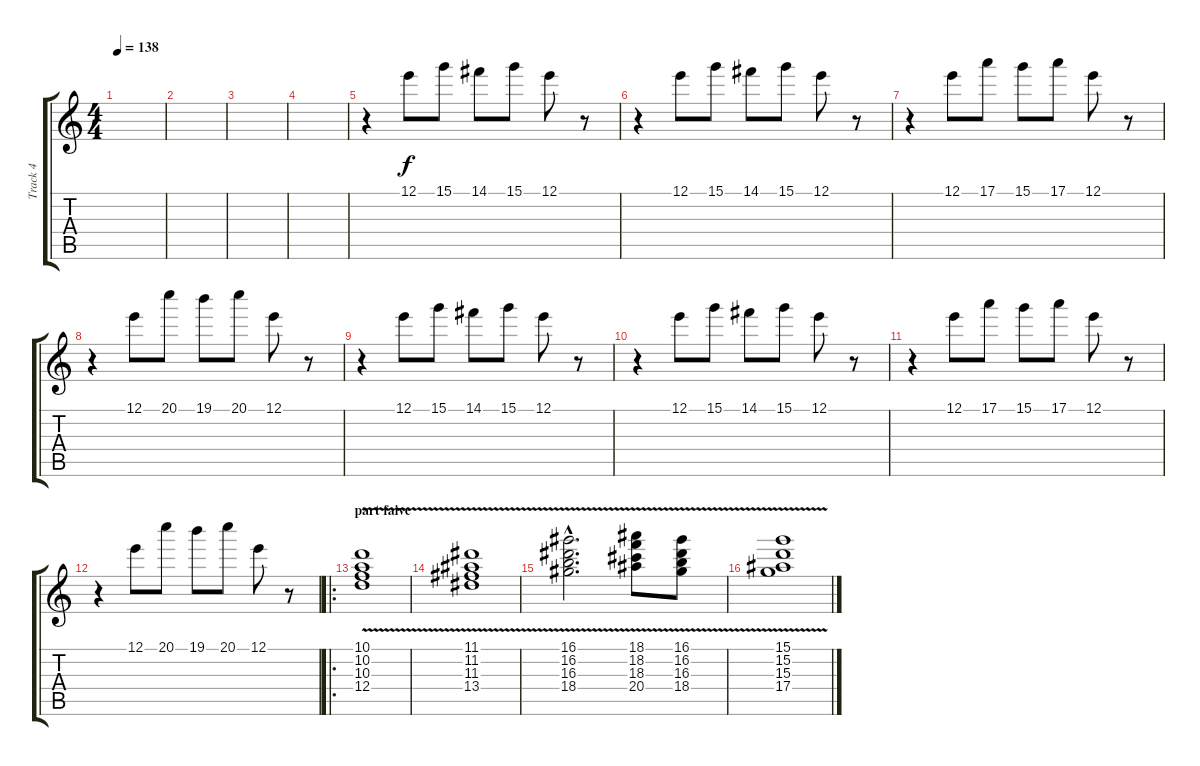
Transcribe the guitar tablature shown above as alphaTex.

\track ("Track 4" "Track 4") {instrument voiceoohs}
\staff {score tabs}
\tuning (E5 B4 G4 D4 A3 E3) {hide}
\ts (4 4)
\tempo 138
\clef g2
\ks c
|
|
|
|
r.4 12.1.8 15.1.8 14.1.8 15.1.8 12.1.8 r.8 |
r.4 12.1.8 15.1.8 14.1.8 15.1.8 12.1.8 r.8 |
r.4 12.1.8 17.1.8 15.1.8 17.1.8 12.1.8 r.8 |
r.4 12.1.8 20.1.8 19.1.8 20.1.8 12.1.8 r.8 |
r.4 12.1.8 15.1.8 14.1.8 15.1.8 12.1.8 r.8 |
r.4 12.1.8 15.1.8 14.1.8 15.1.8 12.1.8 r.8 |
r.4 12.1.8 17.1.8 15.1.8 17.1.8 12.1.8 r.8 |
r.4 12.1.8 20.1.8 19.1.8 20.1.8 12.1.8 r.8 |
\ro
\section ("" "part faive")
(10.1{v} 10.2{v} 10.3{v} 12.4{v}).1 |
(11.1{v} 11.2{v} 11.3{v} 13.4{v}).1 |
(16.1{v hac} 16.2{v hac} 16.3{v hac} 18.4{v hac}).2{d} (18.1{v} 18.2{v} 18.3{v} 20.4).8 (16.1{v} 16.2{v} 16.3{v} 18.4{v}).8 |
(15.1{v} 15.2{v} 15.3{v} 17.4{v}).1
